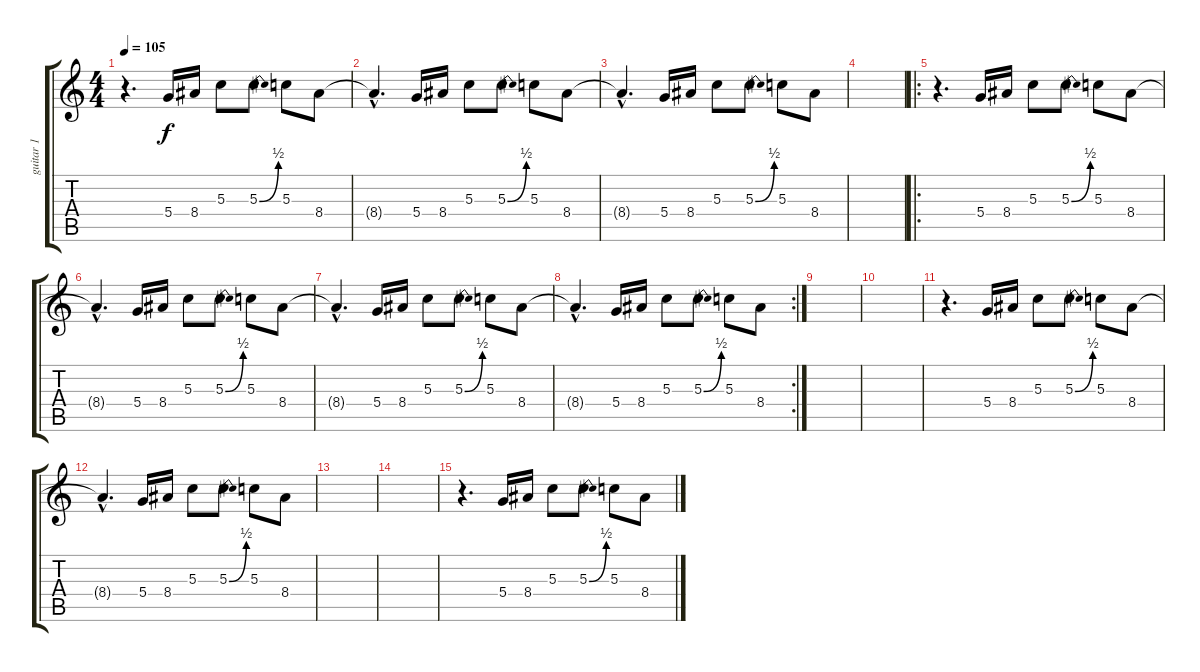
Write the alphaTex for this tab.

\track ("guitar 1" "guitar 1") {instrument electricguitarclean}
\staff {score tabs}
\tuning (E4 B3 G3 D3 A2 E2) {hide}
\ts (4 4)
\tempo 105
\clef g2
\ks c
r.4{d dy f} 5.4.16 8.4.16 5.3.8 5.3{be (bend 0 0 60 2)}.8 5.3.8 8.4.8 |
8.4{hac t}.4{d} 5.4.16 8.4.16 5.3.8 5.3{be (bend 0 0 60 2)}.8 5.3.8 8.4.8 |
8.4{hac t}.4{d} 5.4.16 8.4.16 5.3.8 5.3{be (bend 0 0 60 2)}.8 5.3.8 8.4.8 |
|
\ro
r.4{d} 5.4.16 8.4.16 5.3.8 5.3{be (bend 0 0 60 2)}.8 5.3.8 8.4.8 |
8.4{hac t}.4{d} 5.4.16 8.4.16 5.3.8 5.3{be (bend 0 0 60 2)}.8 5.3.8 8.4.8 |
8.4{hac t}.4{d} 5.4.16 8.4.16 5.3.8 5.3{be (bend 0 0 60 2)}.8 5.3.8 8.4.8 |
\rc 2
8.4{hac t}.4{d} 5.4.16 8.4.16 5.3.8 5.3{be (bend 0 0 60 2)}.8 5.3.8 8.4.8 |
|
|
r.4{d} 5.4.16 8.4.16 5.3.8 5.3{be (bend 0 0 60 2)}.8 5.3.8 8.4.8 |
8.4{hac t}.4{d} 5.4.16 8.4.16 5.3.8 5.3{be (bend 0 0 60 2)}.8 5.3.8 8.4.8 |
|
|
r.4{d} 5.4.16 8.4.16 5.3.8 5.3{be (bend 0 0 60 2)}.8 5.3.8 8.4.8
